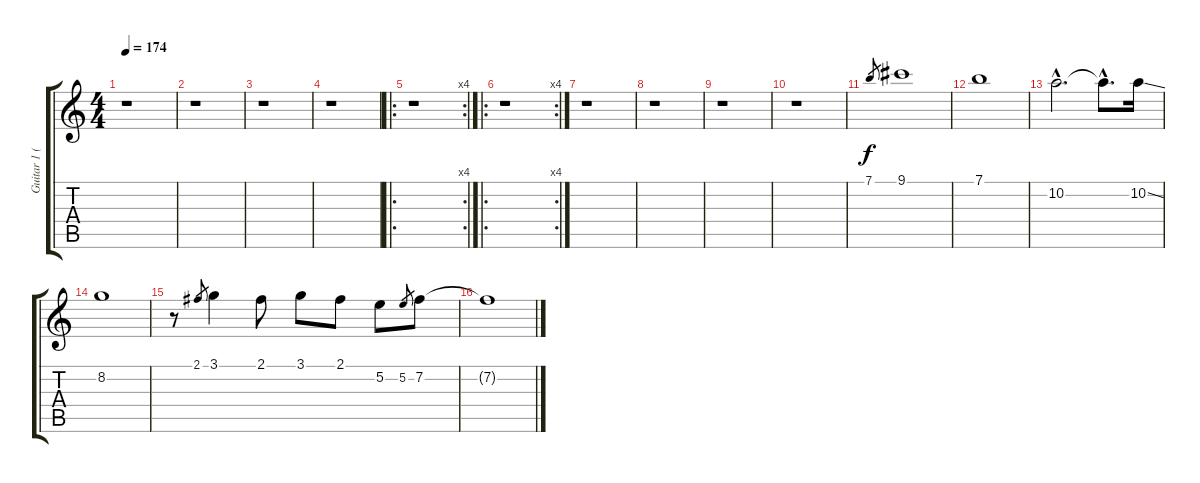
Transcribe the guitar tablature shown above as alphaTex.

\track ("Guitar 1 (Light Dist.)" "Guitar 1 (") {instrument electricguitarclean}
\staff {score tabs}
\tuning (E4 B3 G3 D3 A2 E2) {hide}
\ts (4 4)
\tempo 174
\clef g2
\ks c
r.1{dy f instrument electricguitarclean} |
r.1 |
r.1 |
r.1 |
\ro
\rc 4
r.1 |
\ro
\rc 4
r.1 |
r.1 |
r.1 |
r.1 |
r.1 |
7.1.8{gr} 9.1.1 |
7.1.1 |
10.2{hac}.2{d} 10.2{hac t}.8{d} 10.2{ss}.16 |
8.2.1 |
r.8 2.1.8{gr} 3.1.4 2.1.8 3.1.8 2.1.8 5.2.8 5.2.8{gr} 7.2.8 |
7.2{t}.1
